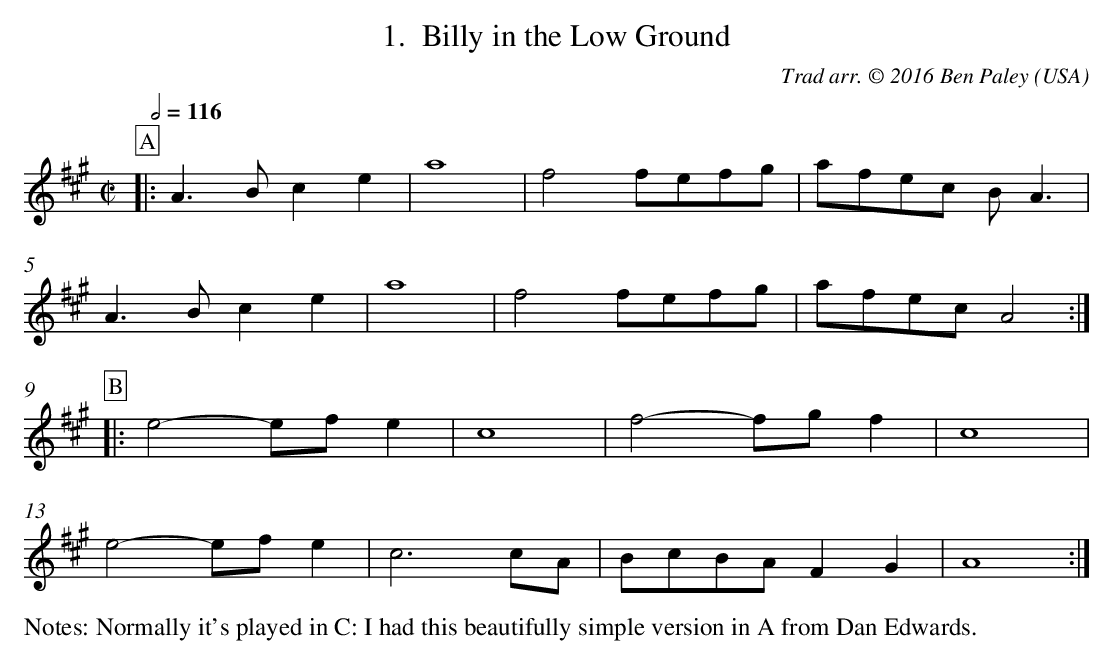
X:1
T:Billy in the Low Ground
L:1/8
M:C|
C:Trad arr. © 2016 Ben Paley
O:USA
Q:1/2=116
K:A
P:A
|: A3B c2e2 | a8 | f4 fefg | afec BA3 |
A3B c2e2 | a8 | f4 fefg | afec A4 :|
P:B
|: e4 - efe2 | c8 | f4 - fgf2 | c8 |
e4 - efe2 | c6 cA | BcBA F2G2 | A8 :|
